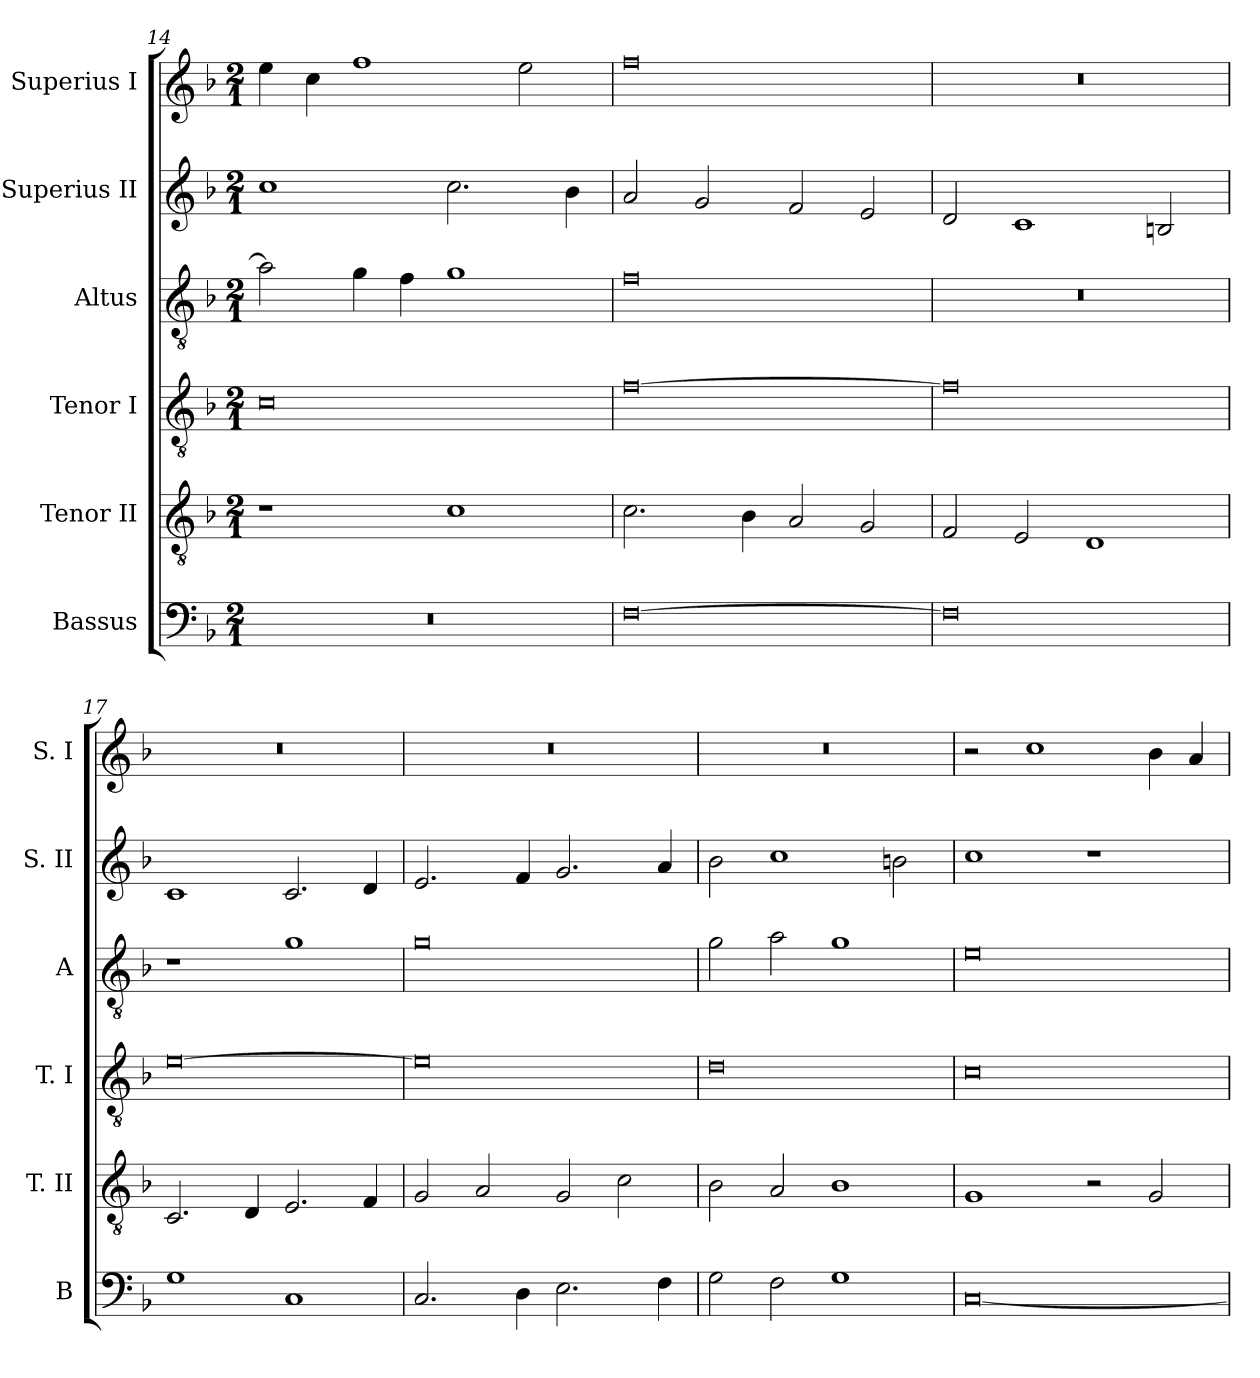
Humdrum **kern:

**kern	**kern	**kern	**kern	**kern	**kern
*part6	*part5	*part4	*part3	*part2	*part1
*staff6	*staff5	*staff4	*staff3	*staff2	*staff1
*I"Bassus	*I"Tenor II	*I"Tenor I	*I"Altus	*I"Superius II	*I"Superius I
*I'B	*I'T. II	*I'T. I	*I'A	*I'S. II	*I'S. I
*clefF4	*clefGv2	*clefGv2	*clefGv2	*clefG2	*clefG2
*k[b-]	*k[b-]	*k[b-]	*k[b-]	*k[b-]	*k[b-]
*F:	*F:	*F:	*F:	*F:	*F:
*M2/1	*M2/1	*M2/1	*M2/1	*M2/1	*M2/1
=14	=14	=14	=14	=14	=14
0r	1r	0c	2a]	1cc	4ee
.	.	.	.	.	4cc
.	.	.	4g	.	1ff
.	.	.	4f	.	.
.	1c	.	1g	2.cc	.
.	.	.	.	.	2ee
.	.	.	.	4b-	.
=15	=15	=15	=15	=15	=15
[0F	2.c	[0f	0f	2a	0ff
.	.	.	.	2g	.
.	4B-	.	.	.	.
.	2A	.	.	2f	.
.	2G	.	.	2e	.
=16	=16	=16	=16	=16	=16
0F]	2F	0f]	0r	2d	0r
.	2E	.	.	1c	.
.	1D	.	.	.	.
.	.	.	.	2Bn	.
=17	=17	=17	=17	=17	=17
1G	2.C	[0e	1r	1c	0r
.	4D	.	.	.	.
1C	2.E	.	1g	2.c	.
.	4F	.	.	4d	.
=18	=18	=18	=18	=18	=18
2.C	2G	0e]	0g	2.e	0r
.	2A	.	.	.	.
4D	.	.	.	4f	.
2.E	2G	.	.	2.g	.
.	2c	.	.	.	.
4F	.	.	.	4a	.
=19	=19	=19	=19	=19	=19
2G	2B-	0d	2g	2b-	0r
2F	2A	.	2a	1cc	.
1G	1B-	.	1g	.	.
.	.	.	.	2bn	.
=20	=20	=20	=20	=20	=20
[0C	1G	0c	0e	1cc	2r
.	.	.	.	.	1cc
.	2r	.	.	1r	.
.	2G	.	.	.	4b-
.	.	.	.	.	4a
=	=	=	=	=	=
*-	*-	*-	*-	*-	*-
